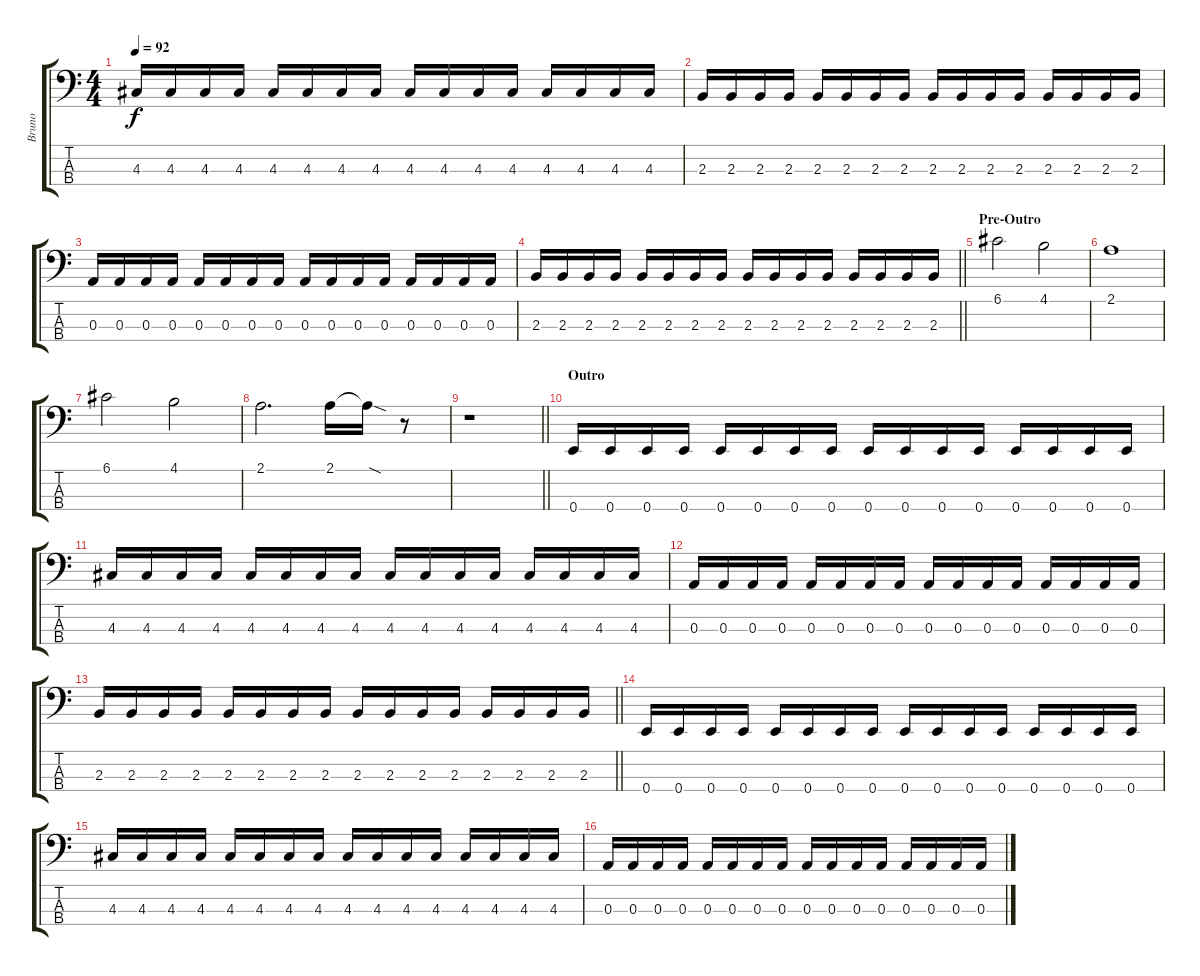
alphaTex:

\track ("Bruno" "Bruno") {instrument electricbasspick}
\staff {score tabs}
\tuning (G2 D2 A1 E1) {hide}
\ts (4 4)
\tempo 92
\clef f4
\ks c
4.3.16{dy f} 4.3.16 4.3.16 4.3.16 4.3.16 4.3.16 4.3.16 4.3.16 4.3.16 4.3.16 4.3.16 4.3.16 4.3.16 4.3.16 4.3.16 4.3.16 |
2.3.16 2.3.16 2.3.16 2.3.16 2.3.16 2.3.16 2.3.16 2.3.16 2.3.16 2.3.16 2.3.16 2.3.16 2.3.16 2.3.16 2.3.16 2.3.16 |
0.3.16 0.3.16 0.3.16 0.3.16 0.3.16 0.3.16 0.3.16 0.3.16 0.3.16 0.3.16 0.3.16 0.3.16 0.3.16 0.3.16 0.3.16 0.3.16 |
\barLineRight lightlight
2.3.16 2.3.16 2.3.16 2.3.16 2.3.16 2.3.16 2.3.16 2.3.16 2.3.16 2.3.16 2.3.16 2.3.16 2.3.16 2.3.16 2.3.16 2.3.16 |
\section ("" "Pre-Outro")
6.1.2 4.1.2 |
2.1.1 |
6.1.2 4.1.2 |
2.1.2{d} 2.1.16 2.1{sod t}.16 r.8 |
\barLineRight lightlight
r.1 |
\section ("" "Outro")
0.4.16 0.4.16 0.4.16 0.4.16 0.4.16 0.4.16 0.4.16 0.4.16 0.4.16 0.4.16 0.4.16 0.4.16 0.4.16 0.4.16 0.4.16 0.4.16 |
4.3.16 4.3.16 4.3.16 4.3.16 4.3.16 4.3.16 4.3.16 4.3.16 4.3.16 4.3.16 4.3.16 4.3.16 4.3.16 4.3.16 4.3.16 4.3.16 |
0.3.16 0.3.16 0.3.16 0.3.16 0.3.16 0.3.16 0.3.16 0.3.16 0.3.16 0.3.16 0.3.16 0.3.16 0.3.16 0.3.16 0.3.16 0.3.16 |
\barLineRight lightlight
2.3.16 2.3.16 2.3.16 2.3.16 2.3.16 2.3.16 2.3.16 2.3.16 2.3.16 2.3.16 2.3.16 2.3.16 2.3.16 2.3.16 2.3.16 2.3.16 |
0.4.16 0.4.16 0.4.16 0.4.16 0.4.16 0.4.16 0.4.16 0.4.16 0.4.16 0.4.16 0.4.16 0.4.16 0.4.16 0.4.16 0.4.16 0.4.16 |
4.3.16 4.3.16 4.3.16 4.3.16 4.3.16 4.3.16 4.3.16 4.3.16 4.3.16 4.3.16 4.3.16 4.3.16 4.3.16 4.3.16 4.3.16 4.3.16 |
0.3.16 0.3.16 0.3.16 0.3.16 0.3.16 0.3.16 0.3.16 0.3.16 0.3.16 0.3.16 0.3.16 0.3.16 0.3.16 0.3.16 0.3.16 0.3.16
